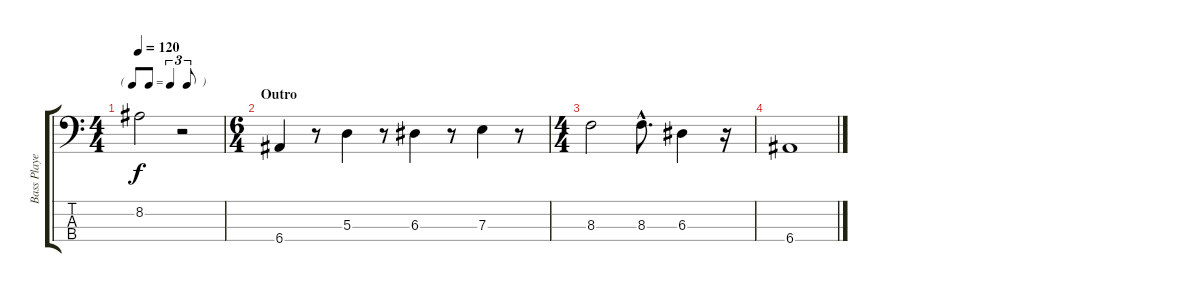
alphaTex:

\track ("Bass Player" "Bass Playe") {instrument acousticguitarsteel}
\staff {score tabs}
\tuning (G2 D2 A1 E1) {hide}
\ts (4 4)
\tf triplet8th
\tempo 120
\clef f4
\ks c
8.2.2{dy f} r.2 |
\ts (6 4)
\section ("" "Outro")
6.4.4 r.8 5.3.4 r.8 6.3.4 r.8 7.3.4 r.8 |
\ts (4 4)
8.3.2 8.3{hac}.8{d} 6.3.4 r.16 |
6.4.1
